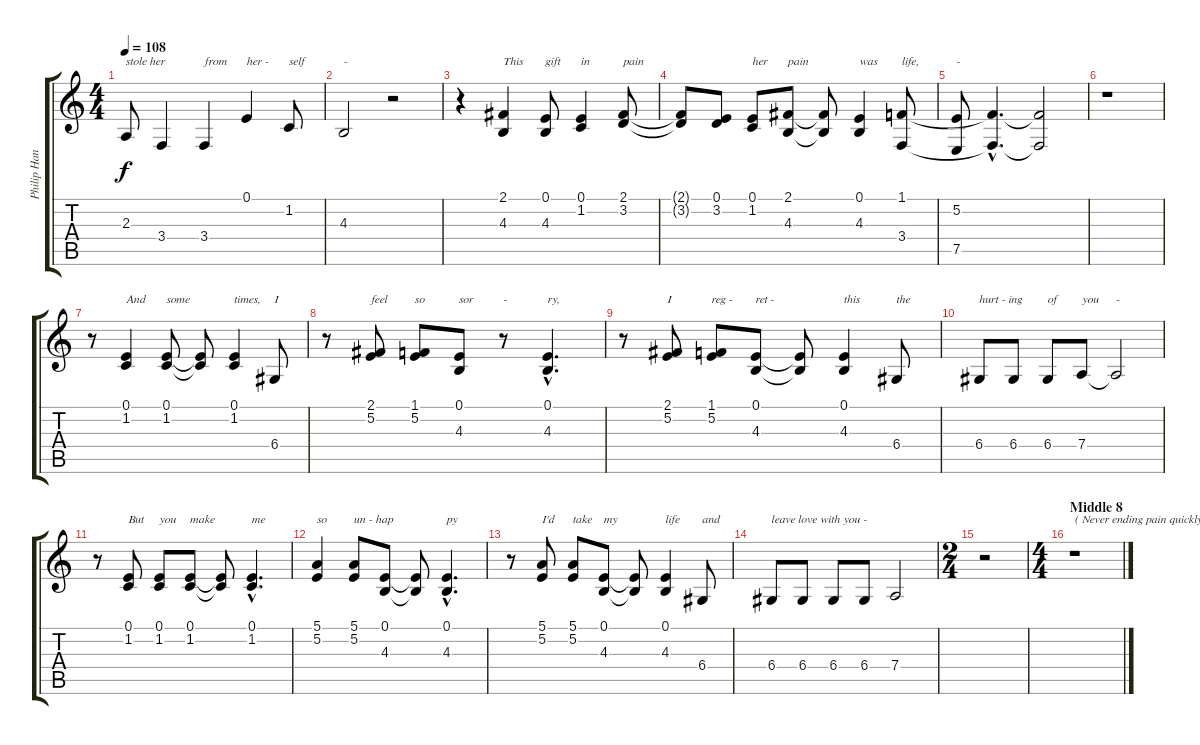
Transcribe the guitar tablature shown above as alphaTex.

\track ("Philip Hansen Anselmo" "Philip Han") {instrument lead6voice}
\staff {score tabs}
\tuning (E4 B3 G3 D3 A2 E2) {hide}
\ts (4 4)
\tempo 108
\clef g2
\ks c
2.3.8{txt "stole her" dy f} 3.4.4 3.4.4{txt "from"} 0.1.4{txt "her -"} 1.2.8{txt "self"} |
4.3.2{txt "-"} r.2 |
r.4 (2.1 4.3).4{txt "This"} (0.1 4.3).8{txt "gift"} (0.1 1.2).4{txt "in"} (2.1 3.2).8{txt "pain"} |
(2.1{t} 3.2{t}).8 (0.1 3.2).8 (0.1 1.2).8{txt "her"} (2.1 4.3).8{txt "pain"} (2.1{t} 4.3{t}).8 (0.1 4.3).4{txt "was"} (1.1 3.4).8{txt "life,"} |
(5.2 7.5).8{txt "-"} (1.1{hac t} 3.4{hac t}).4{d} (1.1{t} 3.4{t}).2 |
r.1 |
r.8 (0.1 1.2).4{txt "And"} (0.1 1.2).8{txt "some"} (0.1{t} 1.2{t}).8 (0.1 1.2).4{txt "times,"} 6.4.8{txt "I"} |
r.8 (2.1 5.2).8{txt "feel"} (1.1 5.2).8{txt "so"} (0.1 4.3).8{txt "sor"} r.8{txt "-"} (0.1{hac} 4.3{hac}).4{d txt "ry,"} |
r.8 (2.1 5.2).8{txt "I"} (1.1 5.2).8{txt "reg -"} (0.1 4.3).8{txt "ret -"} (0.1{t} 4.3{t}).8 (0.1 4.3).4{txt "this"} 6.4.8{txt "the"} |
6.4.8{txt "hurt - ing"} 6.4.8 6.4.8{txt "of"} 7.4.8{txt "you"} 7.4{t}.2{txt "-"} |
r.8 (0.1 1.2).8{txt "But"} (0.1 1.2).8{txt "you"} (0.1 1.2).8{txt "make"} (0.1{t} 1.2{t}).8 (0.1{hac} 1.2{hac}).4{d txt "me"} |
(5.1 5.2).4{txt "so"} (5.1 5.2).8{txt "un - hap"} (0.1 4.3).8 (0.1{t} 4.3{t}).8 (0.1{hac} 4.3{hac}).4{d txt "py"} |
r.8 (5.1 5.2).8{txt "I'd"} (5.1 5.2).8{txt "take"} (0.1 4.3).8{txt "my"} (0.1{t} 4.3{t}).8 (0.1 4.3).4{txt "life"} 6.4.8{txt "and"} |
6.4.8{txt "leave love with you -"} 6.4.8 6.4.8 6.4.8 7.4.2 |
\ts (2 4)
r.2 |
\ts (4 4)
\section ("" "Middle 8")
r.1{txt "( Never ending pain quickly ending life )"}
